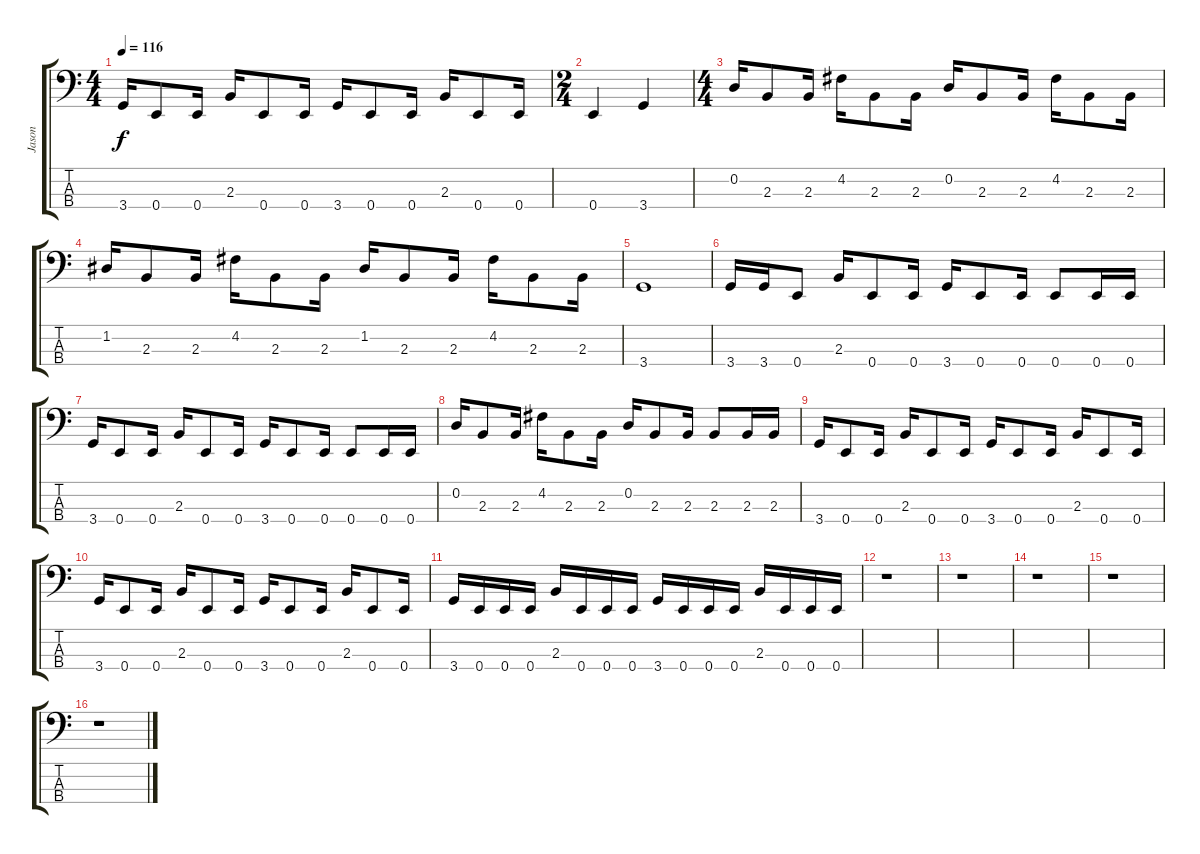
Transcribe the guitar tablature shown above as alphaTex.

\track ("Jason" "Jason") {instrument electricbasspick}
\staff {score tabs}
\tuning (G2 D2 A1 E1) {hide}
\ts (4 4)
\tempo 116
\clef f4
\ks c
3.4.16{dy f} 0.4.8 0.4.16 2.3.16 0.4.8 0.4.16 3.4.16 0.4.8 0.4.16 2.3.16 0.4.8 0.4.16 |
\ts (2 4)
0.4.4 3.4.4 |
\ts (4 4)
0.2.16 2.3.8 2.3.16 4.2.16 2.3.8 2.3.16 0.2.16 2.3.8 2.3.16 4.2.16 2.3.8 2.3.16 |
1.2.16 2.3.8 2.3.16 4.2.16 2.3.8 2.3.16 1.2.16 2.3.8 2.3.16 4.2.16 2.3.8 2.3.16 |
3.4.1 |
3.4.16 3.4.16 0.4.8 2.3.16 0.4.8 0.4.16 3.4.16 0.4.8 0.4.16 0.4.8 0.4.16 0.4.16 |
3.4.16 0.4.8 0.4.16 2.3.16 0.4.8 0.4.16 3.4.16 0.4.8 0.4.16 0.4.8 0.4.16 0.4.16 |
0.2.16 2.3.8 2.3.16 4.2.16 2.3.8 2.3.16 0.2.16 2.3.8 2.3.16 2.3.8 2.3.16 2.3.16 |
3.4.16 0.4.8 0.4.16 2.3.16 0.4.8 0.4.16 3.4.16 0.4.8 0.4.16 2.3.16 0.4.8 0.4.16 |
3.4.16 0.4.8 0.4.16 2.3.16 0.4.8 0.4.16 3.4.16 0.4.8 0.4.16 2.3.16 0.4.8 0.4.16 |
3.4.16 0.4.16 0.4.16 0.4.16 2.3.16 0.4.16 0.4.16 0.4.16 3.4.16 0.4.16 0.4.16 0.4.16 2.3.16 0.4.16 0.4.16 0.4.16 |
r.1 |
r.1 |
r.1 |
r.1 |
r.1
